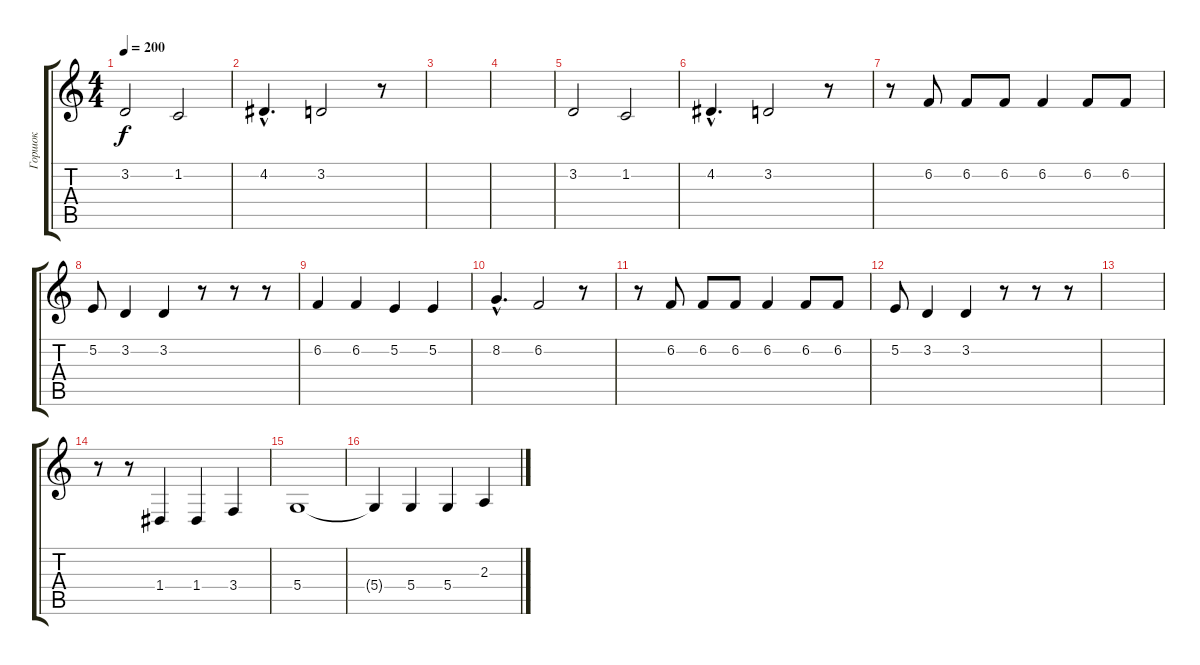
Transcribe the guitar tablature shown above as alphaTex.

\track ("Горшок" "Горшок") {instrument bassoon}
\staff {score tabs}
\tuning (E4 B3 G3 D3 A2 E2) {hide}
\ts (4 4)
\tempo 200
\clef g2
\ks c
3.2.2{dy f} 1.2.2 |
4.2{hac}.4{d} 3.2.2 r.8 |
|
|
3.2.2 1.2.2 |
4.2{hac}.4{d} 3.2.2 r.8 |
r.8 6.2.8 6.2.8 6.2.8 6.2.4 6.2.8 6.2.8 |
5.2.8 3.2.4 3.2.4 r.8 r.8 r.8 |
6.2.4 6.2.4 5.2.4 5.2.4 |
8.2{hac}.4{d} 6.2.2 r.8 |
r.8 6.2.8 6.2.8 6.2.8 6.2.4 6.2.8 6.2.8 |
5.2.8 3.2.4 3.2.4 r.8 r.8 r.8 |
|
r.8 r.8 1.4.4 1.4.4 3.4.4 |
5.4.1 |
5.4{t}.4 5.4.4 5.4.4 2.3.4
